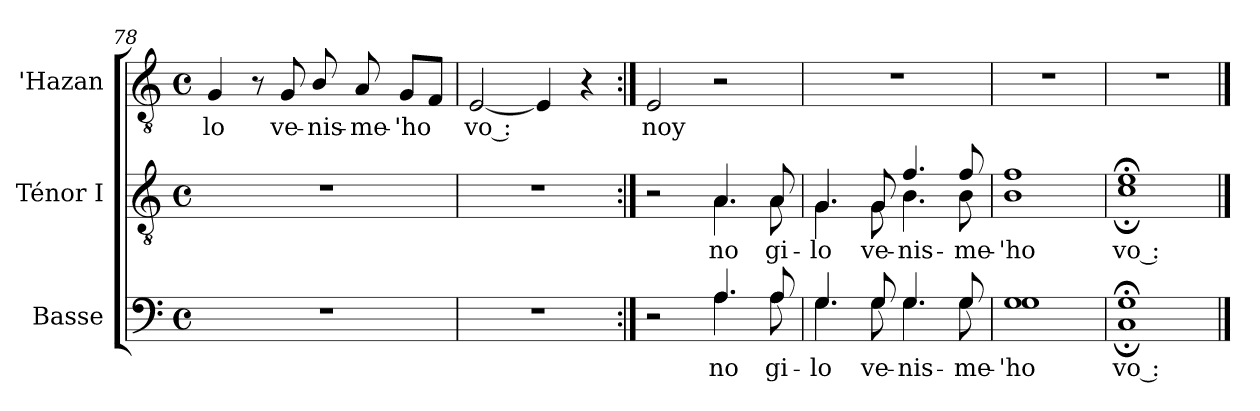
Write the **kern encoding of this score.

**kern	**text	**kern	**text	**kern	**text
*part3	*part3	*part2	*part2	*part1	*part1
*staff3	*staff3	*staff2	*staff2	*staff1	*staff1
*I"Basse	*	*I"Ténor I	*	*I"'Hazan	*
*	*	*	*	*I''H.	*
!!LO:LB:g=z
*clefF4	*	*clefGv2	*	*clefGv2	*
*	*	*ITrd7c12	*	*ITrd7c12	*
*k[]	*	*k[]	*	*k[]	*
*C:	*	*C:	*	*C:	*
*M4/4	*	*M4/4	*	*M4/4	*
*met(c)	*	*met(c)	*	*met(c)	*
=78	=78	=78	=78	=78	=78
!	!	!	!	!	!LO:LY:b:color=#000000
1r	.	1r	.	4GGi/	-lo
.	.	.	.	8r	.
!	!	!	!	!	!LO:LY:b:color=#000000
.	.	.	.	8GGi/	ve-
!	!	!	!	!	!LO:LY:b:color=#000000
.	.	.	.	8BBi/	-nis-
!	!	!	!	!	!LO:LY:b:color=#000000
.	.	.	.	8AAi/	-me-
!	!	!	!	!	!LO:LY:b:color=#000000
.	.	.	.	8GGi/L	-'ho
.	.	.	.	8FFi/J	.
=79	=79	=79	=79	=79	=79
!	!	!	!	!	!LO:LY:b:color=#000000
1r	.	1r	.	[<2EEi/	vo :
.	.	.	.	4EEi/]	.
.	.	.	.	4r	.
=80:|!	=80:|!	=80:|!	=80:|!	=80:|!	=80:|!
*^	*	*^	*	*	*
!	!	!	!	!	!	!	!LO:LY:b:color=#000000
2r	2ryy	.	2r	2ryy	.	2EEi/	noy
!	!	!LO:LY:b:color=#000000	!	!	!	!	!
!	!	!	!	!	!LO:LY:b:color=#000000	!	!
4.Ai/	4.Ai\	no	4.AAi/	4.AAi\	no	2r	.
!	!	!LO:LY:b:color=#000000	!	!	!	!	!
!	!	!	!	!	!LO:LY:b:color=#000000	!	!
8Ai/	8Ai\	gi-	8AAi/	8AAi\	gi-	.	.
=81	=81	=81	=81	=81	=81	=81	=81
!	!	!LO:LY:b:color=#000000	!	!	!	!	!
!	!	!	!	!	!LO:LY:b:color=#000000	!	!
4.Gi/	4.Gi\	-lo	4.GGi/	4.GGi\	-lo	1r	.
!	!	!LO:LY:b:color=#000000	!	!	!	!	!
!	!	!	!	!	!LO:LY:b:color=#000000	!	!
8Gi/	8Gi\	ve-	8GGi/	8GGi\	ve-	.	.
!	!	!LO:LY:b:color=#000000	!	!	!	!	!
!	!	!	!	!	!LO:LY:b:color=#000000	!	!
4.Gi/	4.Gi\	-nis-	4.Fi/	4.BBi\	-nis-	.	.
!	!	!LO:LY:b:color=#000000	!	!	!	!	!
!	!	!	!	!	!LO:LY:b:color=#000000	!	!
8Gi/	8Gi\	-me-	8Fi/	8BBi\	-me-	.	.
=82	=82	=82	=82	=82	=82	=82	=82
!	!	!LO:LY:b:color=#000000	!	!	!	!	!
!	!	!	!	!	!LO:LY:b:color=#000000	!	!
1Gi	1Gi	-'ho	1Fi	1BBi	-'ho	1r	.
=83	=83	=83	=83	=83	=83	=83	=83
!	!	!LO:LY:b:color=#000000	!	!	!	!	!
!	!	!	!	!	!LO:LY:b:color=#000000	!	!
1G;i	1C;i	vo :	1E;i	1C;i	vo :	1r	.
*v	*v	*	*	*	*	*	*
*	*	*v	*v	*	*	*
==	==	==	==	==	==
*-	*-	*-	*-	*-	*-
